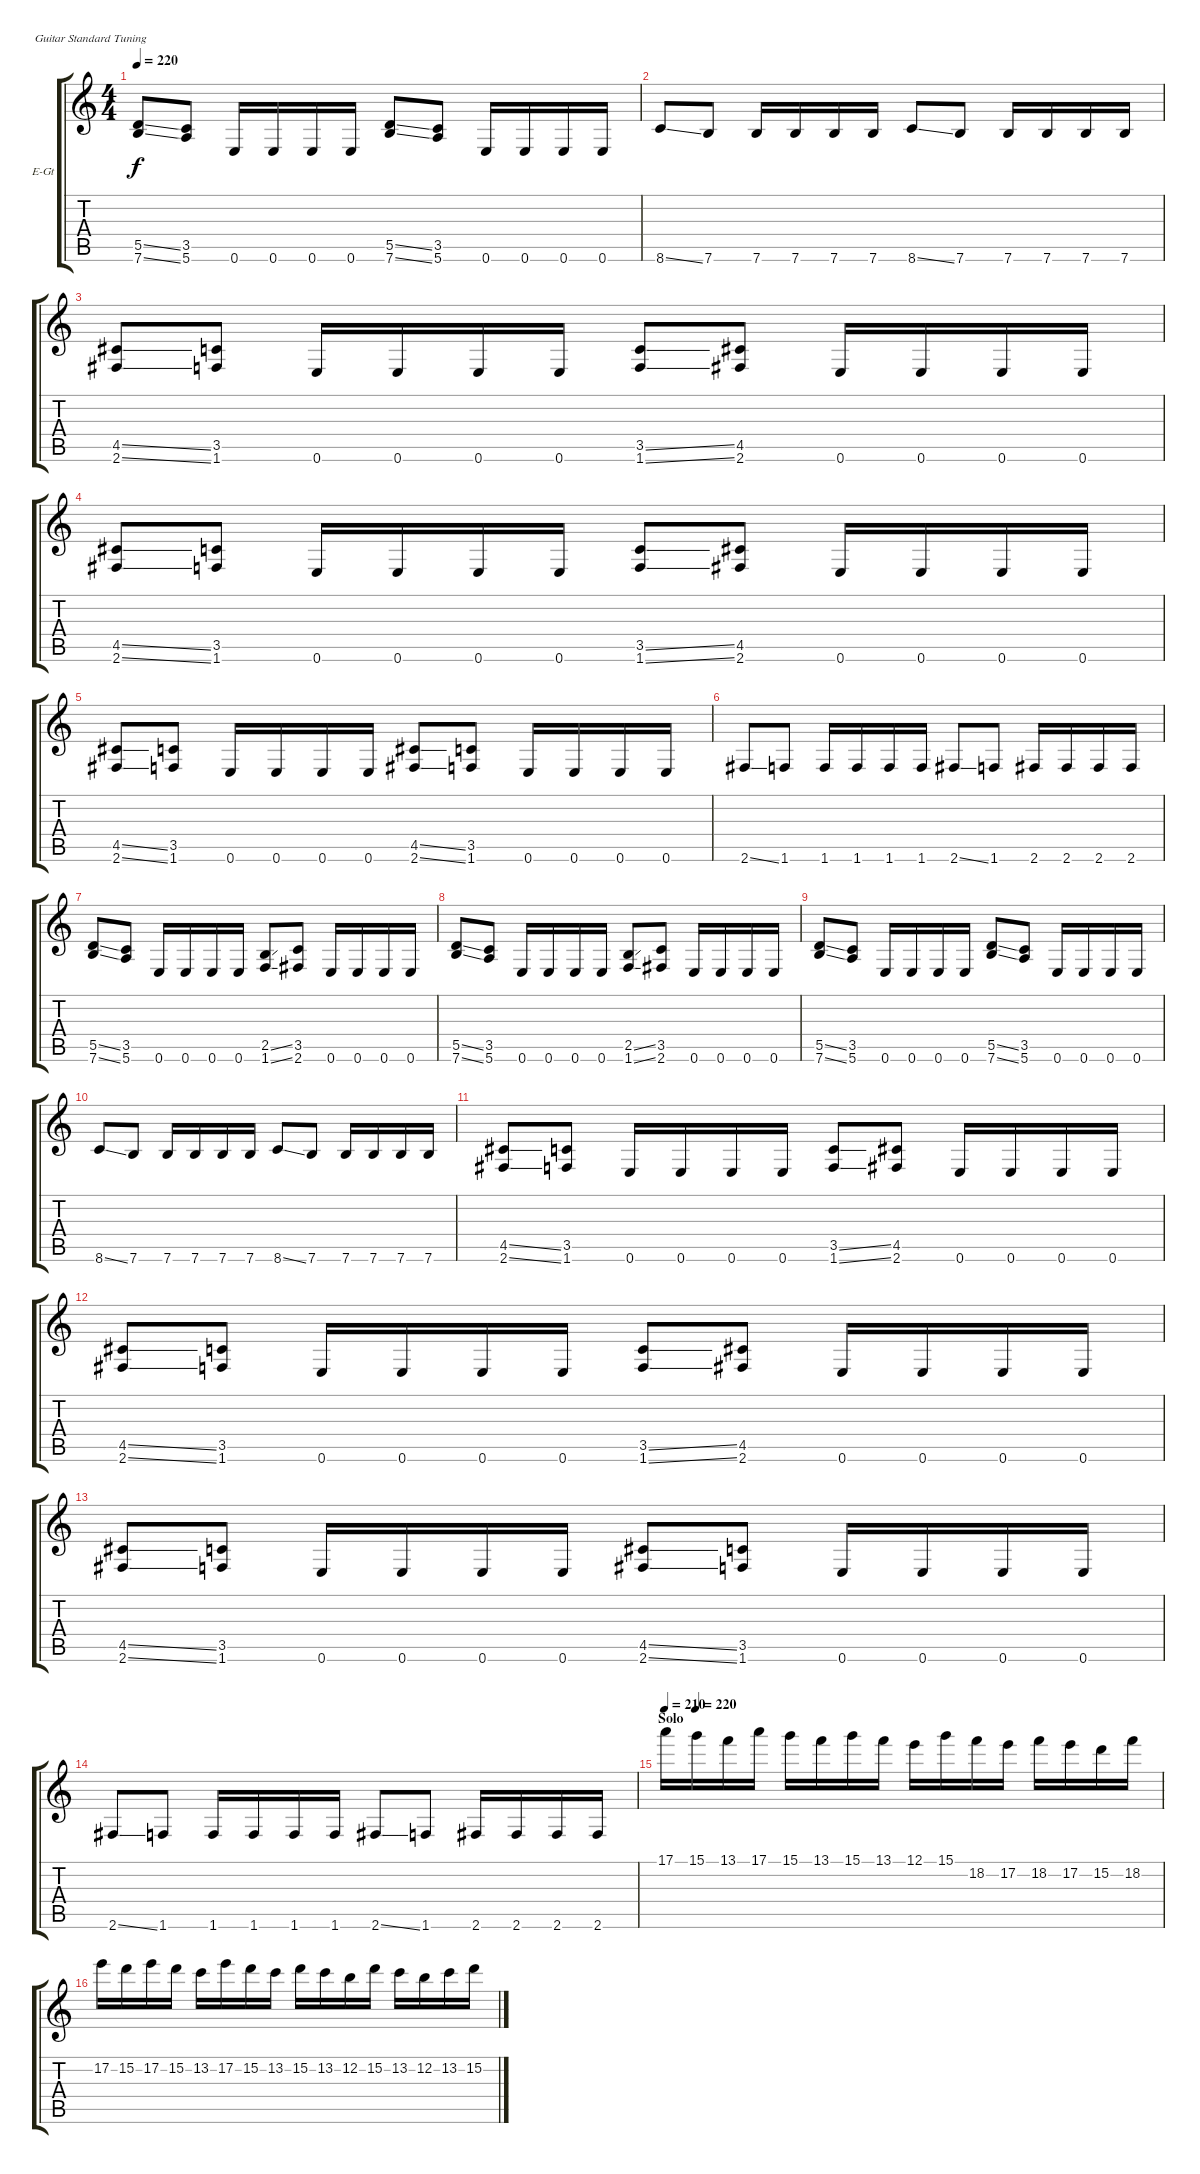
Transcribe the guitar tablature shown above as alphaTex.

\defaultSystemsLayout 4
\bracketExtendMode groupsimilarinstruments
\firstSystemTrackNameOrientation horizontal
\otherSystemsTrackNameOrientation horizontal
\track ("Electric Guitar" "E-Gt") {instrument distortionguitar}
\staff {score tabs}
\tuning (E4 B3 G3 D3 A2 E2)
\ts (4 4)
\tempo 220
\clef g2
\ks c
(5.5{ss} 7.6{ss}).8{dy f} (3.5 5.6).8 0.6.16 0.6.16 0.6.16 0.6.16 (5.5{ss} 7.6{ss}).8 (3.5 5.6).8 0.6.16 0.6.16 0.6.16 0.6.16 |
8.6{ss}.8 7.6.8 7.6.16 7.6.16 7.6.16 7.6.16 8.6{ss}.8 7.6.8 7.6.16 7.6.16 7.6.16 7.6.16 |
(4.5{ss} 2.6{ss}).8 (3.5 1.6).8 0.6.16 0.6.16 0.6.16 0.6.16 (3.5{ss} 1.6{ss}).8 (4.5 2.6).8 0.6.16 0.6.16 0.6.16 0.6.16 |
(4.5{ss} 2.6{ss}).8 (3.5 1.6).8 0.6.16 0.6.16 0.6.16 0.6.16 (3.5{ss} 1.6{ss}).8 (4.5 2.6).8 0.6.16 0.6.16 0.6.16 0.6.16 |
(4.5{ss} 2.6{ss}).8 (3.5 1.6).8 0.6.16 0.6.16 0.6.16 0.6.16 (4.5{ss} 2.6{ss}).8 (3.5 1.6).8 0.6.16 0.6.16 0.6.16 0.6.16 |
2.6{ss}.8 1.6.8 1.6.16 1.6.16 1.6.16 1.6.16 2.6{ss}.8 1.6.8 2.6.16 2.6.16 2.6.16 2.6.16 |
(5.5{ss} 7.6{ss}).8 (3.5 5.6).8 0.6.16 0.6.16 0.6.16 0.6.16 (2.5{ss} 1.6{ss}).8 (3.5 2.6).8 0.6.16 0.6.16 0.6.16 0.6.16 |
(5.5{ss} 7.6{ss}).8 (3.5 5.6).8 0.6.16 0.6.16 0.6.16 0.6.16 (2.5{ss} 1.6{ss}).8 (3.5 2.6).8 0.6.16 0.6.16 0.6.16 0.6.16 |
(5.5{ss} 7.6{ss}).8 (3.5 5.6).8 0.6.16 0.6.16 0.6.16 0.6.16 (5.5{ss} 7.6{ss}).8 (3.5 5.6).8 0.6.16 0.6.16 0.6.16 0.6.16 |
8.6{ss}.8 7.6.8 7.6.16 7.6.16 7.6.16 7.6.16 8.6{ss}.8 7.6.8 7.6.16 7.6.16 7.6.16 7.6.16 |
(4.5{ss} 2.6{ss}).8 (3.5 1.6).8 0.6.16 0.6.16 0.6.16 0.6.16 (3.5{ss} 1.6{ss}).8 (4.5 2.6).8 0.6.16 0.6.16 0.6.16 0.6.16 |
(4.5{ss} 2.6{ss}).8 (3.5 1.6).8 0.6.16 0.6.16 0.6.16 0.6.16 (3.5{ss} 1.6{ss}).8 (4.5 2.6).8 0.6.16 0.6.16 0.6.16 0.6.16 |
(4.5{ss} 2.6{ss}).8 (3.5 1.6).8 0.6.16 0.6.16 0.6.16 0.6.16 (4.5{ss} 2.6{ss}).8 (3.5 1.6).8 0.6.16 0.6.16 0.6.16 0.6.16 |
2.6{ss}.8 1.6.8 1.6.16 1.6.16 1.6.16 1.6.16 2.6{ss}.8 1.6.8 2.6.16 2.6.16 2.6.16 2.6.16 |
\section ("" "Solo")
\tempo 210
\tempo (220 0.0625)
17.1.16 15.1.16 13.1.16 17.1.16 15.1.16 13.1.16 15.1.16 13.1.16 12.1.16 15.1.16 18.2.16 17.2.16 18.2.16 17.2.16 15.2.16 18.2.16 |
17.2.16 15.2.16 17.2.16 15.2.16 13.2.16 17.2.16 15.2.16 13.2.16 15.2.16 13.2.16 12.2.16 15.2.16 13.2.16 12.2.16 13.2.16 15.2.16
